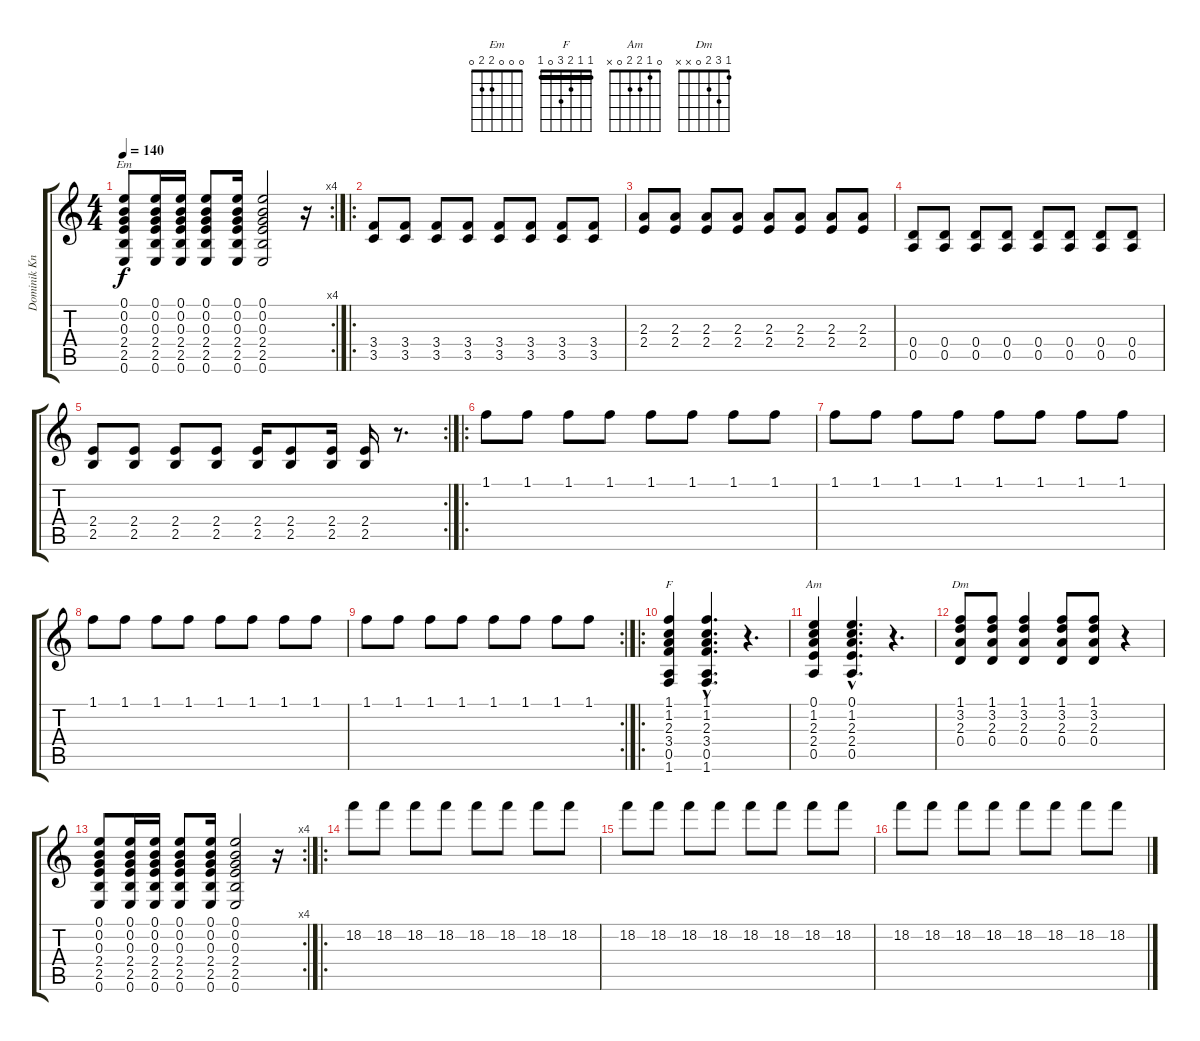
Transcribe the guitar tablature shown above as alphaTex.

\track ("Dominik Knorr" "Dominik Kn") {instrument distortionguitar}
\staff {score tabs}
\tuning (E4 B3 G3 D3 A2 E2) {hide}
\chord ("Em" 0 0 0 2 2 0)
\chord ("F" 1 1 2 3 0 1) {barre 1}
\chord ("Am" 0 1 2 2 0 x)
\chord ("Dm" 1 3 2 0 x x)
\rc 4
\ts (4 4)
\tempo 140
\clef g2
\ks c
(0.1 0.2 0.3 2.4 2.5 0.6).8{ch "Em" dy f} (0.1 0.2 0.3 2.4 2.5 0.6).16 (0.1 0.2 0.3 2.4 2.5 0.6).16 (0.1 0.2 0.3 2.4 2.5 0.6).8 (0.1 0.2 0.3 2.4 2.5 0.6).16 (0.1 0.2 0.3 2.4 2.5 0.6).2 r.16 |
\ro
(3.4 3.5).8 (3.4 3.5).8 (3.4 3.5).8 (3.4 3.5).8 (3.4 3.5).8 (3.4 3.5).8 (3.4 3.5).8 (3.4 3.5).8 |
(2.3 2.4).8 (2.3 2.4).8 (2.3 2.4).8 (2.3 2.4).8 (2.3 2.4).8 (2.3 2.4).8 (2.3 2.4).8 (2.3 2.4).8 |
(0.4 0.5).8 (0.4 0.5).8 (0.4 0.5).8 (0.4 0.5).8 (0.4 0.5).8 (0.4 0.5).8 (0.4 0.5).8 (0.4 0.5).8 |
\rc 2
(2.4 2.5).8 (2.4 2.5).8 (2.4 2.5).8 (2.4 2.5).8 (2.4 2.5).16 (2.4 2.5).8 (2.4 2.5).16 (2.4 2.5).16 r.8{d} |
\ro
1.1.8 1.1.8 1.1.8 1.1.8 1.1.8 1.1.8 1.1.8 1.1.8 |
1.1.8 1.1.8 1.1.8 1.1.8 1.1.8 1.1.8 1.1.8 1.1.8 |
1.1.8 1.1.8 1.1.8 1.1.8 1.1.8 1.1.8 1.1.8 1.1.8 |
\rc 2
1.1.8 1.1.8 1.1.8 1.1.8 1.1.8 1.1.8 1.1.8 1.1.8 |
\ro
(1.1 1.2 2.3 3.4 0.5 1.6).4{ch "F"} (1.1{hac} 1.2{hac} 2.3{hac} 3.4{hac} 0.5{hac} 1.6{hac}).4{d} r.4{d} |
(0.1 1.2 2.3 2.4 0.5).4{ch "Am"} (0.1{hac} 1.2{hac} 2.3{hac} 2.4{hac} 0.5{hac}).4{d} r.4{d} |
(1.1 3.2 2.3 0.4).8{ch "Dm"} (1.1 3.2 2.3 0.4).8 (1.1 3.2 2.3 0.4).4 (1.1 3.2 2.3 0.4).8 (1.1 3.2 2.3 0.4).8 r.4 |
\rc 4
(0.1 0.2 0.3 2.4 2.5 0.6).8 (0.1 0.2 0.3 2.4 2.5 0.6).16 (0.1 0.2 0.3 2.4 2.5 0.6).16 (0.1 0.2 0.3 2.4 2.5 0.6).8 (0.1 0.2 0.3 2.4 2.5 0.6).16 (0.1 0.2 0.3 2.4 2.5 0.6).2 r.16 |
\ro
18.2.8 18.2.8 18.2.8 18.2.8 18.2.8 18.2.8 18.2.8 18.2.8 |
18.2.8 18.2.8 18.2.8 18.2.8 18.2.8 18.2.8 18.2.8 18.2.8 |
18.2.8 18.2.8 18.2.8 18.2.8 18.2.8 18.2.8 18.2.8 18.2.8
